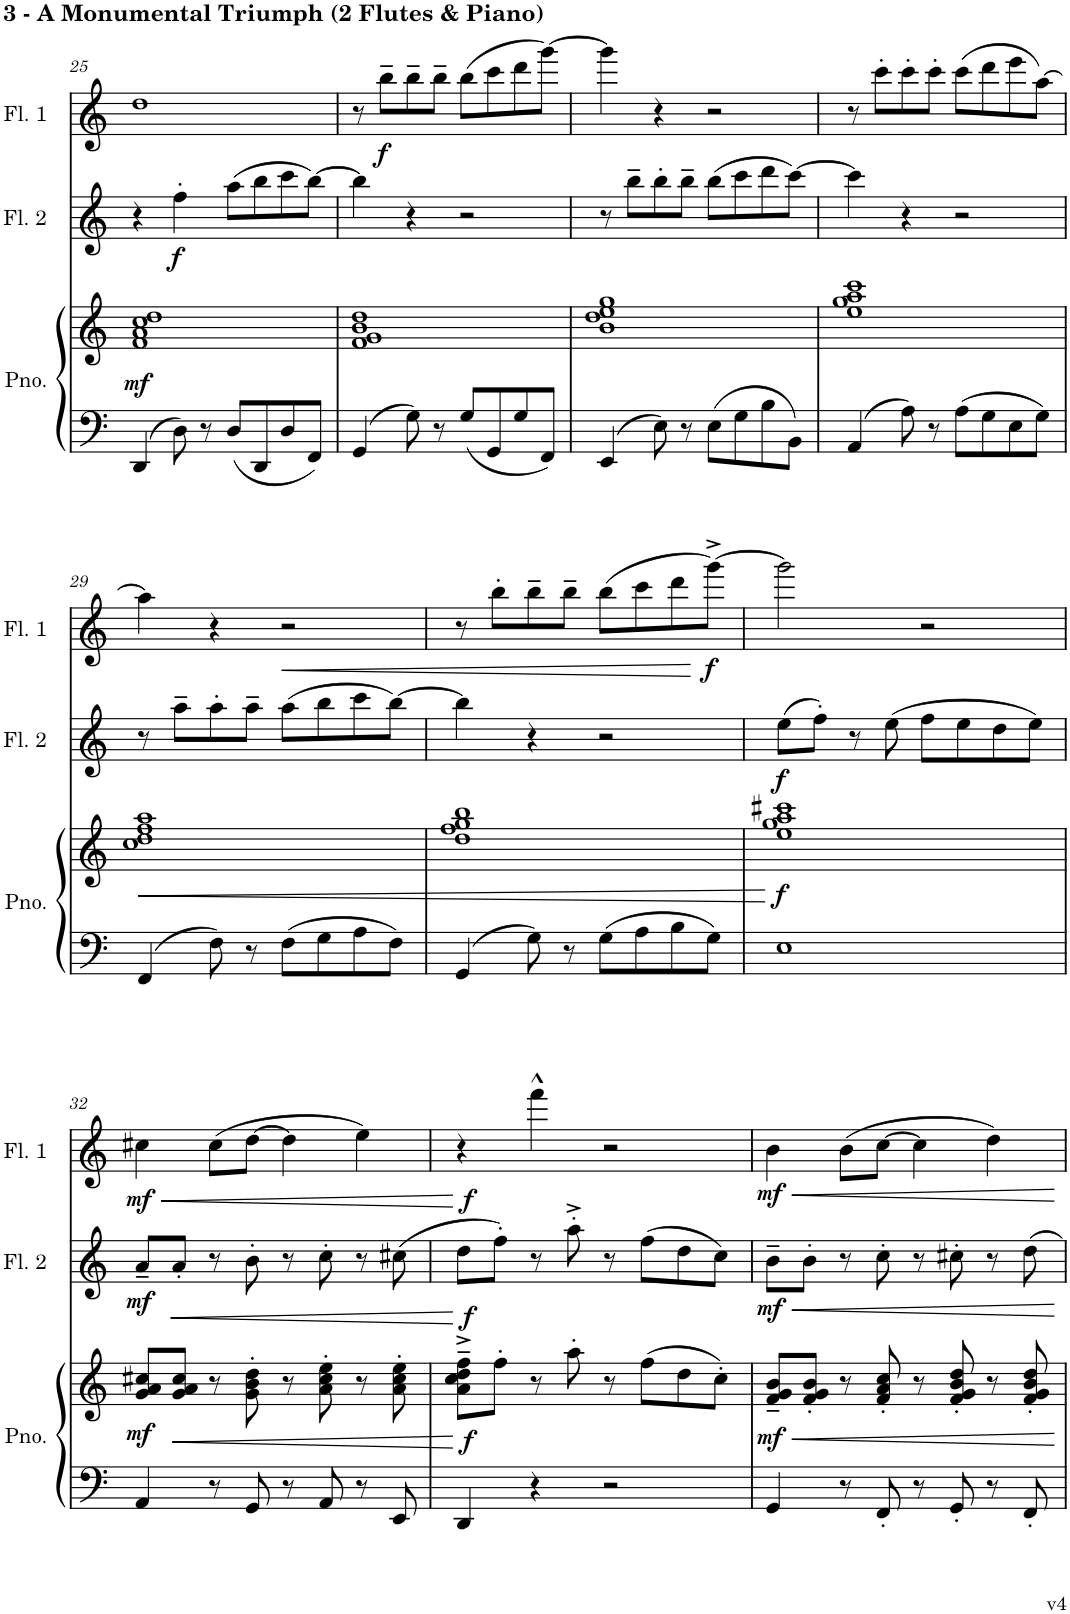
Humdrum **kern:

**kern	**kern	**dynam	**kern	**dynam	**kern	**dynam
*part3	*part3	*part3	*part2	*part2	*part1	*part1
*staff4	*staff3	*staff3/4	*staff2	*staff2	*staff1	*staff1
*I"Piano	*	*	*I"Flute 2	*	*I"Flute 1	*
*I'Pno.	*	*	*I'Fl. 2	*	*I'Fl. 1	*
!!LO:PB:g=z
*clefF4	*clefG2	*	*clefG2	*	*clefG2	*
*k[]	*k[]	*	*k[]	*	*k[]	*
*M4/4	*M4/4	*	*M4/4	*	*M4/4	*
=25	=25	=25	=25	=25	=25	=25
!	!	!LO:DY:b	!	!	!	!
4DD/	1f 1a 1cc 1dd	mf	4r	.	1dd	.
!	!	!	!	!LO:DY:b	!	!
8D\	.	.	4ff'\	f	.	.
8r	.	.	.	.	.	.
8D/L	.	.	(8aa\L	.	.	.
8DD/	.	.	8bb\	.	.	.
8D/	.	.	8ccc\	.	.	.
8FF/J	.	.	[8bb\J)	.	.	.
=26	=26	=26	=26	=26	=26	=26
4GG/	1f 1g 1b 1dd	.	4bb\]	.	8r	.
!	!	!	!	!	!	!LO:DY:b
.	.	.	.	.	8bb~\L	f
8G\	.	.	4r	.	8bb~\	.
8r	.	.	.	.	8bb~\J	.
8G/L	.	.	2r	.	(8bb\L	.
8GG/	.	.	.	.	8ccc\	.
8G/	.	.	.	.	8ddd\	.
8FF/J	.	.	.	.	[8ggg\J)	.
=27	=27	=27	=27	=27	=27	=27
4EE/	1b 1dd 1ee 1gg	.	8r	.	4ggg\]	.
.	.	.	8bb~\L	.	.	.
8E\	.	.	8bb'\	.	4r	.
8r	.	.	8bb~\J	.	.	.
8E\L	.	.	(8bb\L	.	2r	.
8G\	.	.	8ccc\	.	.	.
8B\	.	.	8ddd\	.	.	.
8BB\J	.	.	[8ccc\J)	.	.	.
=28	=28	=28	=28	=28	=28	=28
4AA/	1ee 1gg 1aa 1ccc	.	4ccc\]	.	8r	.
.	.	.	.	.	8ccc'\L	.
8A\	.	.	4r	.	8ccc'\	.
8r	.	.	.	.	8ccc'\J	.
8A\L	.	.	2r	.	(8ccc\L	.
8G\	.	.	.	.	8ddd\	.
8E\	.	.	.	.	8eee\	.
8G\J	.	.	.	.	[8aa\J)	.
!!LO:LB:g=z
=29	=29	=29	=29	=29	=29	=29
!	!	!LO:HP:b	!	!	!	!
4FF/	1cc 1dd 1ff 1aa	<	8r	.	4aa\]	.
.	.	.	8aa~\L	.	.	.
8F\	.	.	8aa'\	.	4r	.
8r	.	.	8aa~\J	.	.	.
!	!	!	!	!	!	!LO:HP:b
8F\L	.	.	(8aa\L	.	2r	<
8G\	.	.	8bb\	.	.	.
8A\	.	.	8ccc\	.	.	.
8F\J	.	.	[8bb\J)	.	.	.
=30	=30	=30	=30	=30	=30	=30
4GG/	1dd 1ff 1gg 1bb	.	4bb\]	.	8r	.
.	.	.	.	.	8bb'\L	.
8G\	.	.	4r	.	8bb~\	.
8r	.	.	.	.	8bb~\J	.
8G\L	.	.	2r	.	(8bb\L	.
8A\	.	.	.	.	8ccc\	.
8B\	.	.	.	.	8ddd\	.
!	!	!	!	!	!	!LO:DY:n=1:b
8G\J	.	.	.	.	[8ggg^\J)	[ f
.	.	[	.	.	.	.
=31	=31	=31	=31	=31	=31	=31
!	!	!LO:DY:b	!	!LO:DY:b	!	!
1E	1ee 1gg 1aa 1ccc#X	f	(8ee\L	f	2ggg\]	.
.	.	.	8ff'\J)	.	.	.
.	.	.	8r	.	.	.
.	.	.	(8ee\	.	.	.
.	.	.	8ff\L	.	2r	.
.	.	.	8ee\	.	.	.
.	.	.	8dd\	.	.	.
.	.	.	8ee\J)	.	.	.
!!LO:LB:g=z
=32	=32	=32	=32	=32	=32	=32
!	!	!LO:DY:b	!	!LO:DY:b	!	!LO:HP:b
!	!	!	!	!	!	!LO:DY:n=1:b
4AA/	8g/ 8a/ 8cc#X/L	mf	8a~/L	mf	4cc#X\	< mf
!	!	!LO:HP:b	!	!LO:HP:b	!	!
.	8g/ 8a/ 8cc#/J	<	8a'/J	<	.	.
8r	8r	.	8r	.	(8cc#\L	.
8GG/	8g\' 8b\' 8dd\'	.	8b'\	.	[8dd\J	.
8r	8r	.	8r	.	4dd\]	.
8AA/	8a\' 8cc#\' 8ee\'	.	8cc'\	.	.	.
8r	8r	.	8r	.	4ee\)	.
8EE/	8a\' 8cc#\' 8ee\'	.	(8cc#X\	.	.	.
.	.	[	.	[	.	[
=33	=33	=33	=33	=33	=33	=33
!	!	!LO:DY:b	!	!LO:DY:b	!	!LO:DY:b
4DD/	8a\~^ 8cc\~^ 8dd\~^ 8ff\~^L	f	8dd\L	f	4r	f
.	8ff'\J	.	8ff'\J)	.	.	.
4r	8r	.	8r	.	4fff^^\	.
.	8aa'\	.	8aa'^\	.	.	.
2r	8r	.	8r	.	2r	.
.	(8ff\L	.	(8ff\L	.	.	.
.	8dd\	.	8dd\	.	.	.
.	8cc'\J)	.	8cc\J)	.	.	.
=34	=34	=34	=34	=34	=34	=34
!	!	!LO:HP:b	!	!LO:HP:b	!	!LO:HP:b
!	!	!LO:DY:n=1:b	!	!LO:DY:n=1:b	!	!LO:DY:n=1:b
4GG/	8f/~ 8g/~ 8b/~L	< mf	8b~\L	< mf	4b\	< mf
.	8f/' 8g/' 8b/'J	.	8b'\J	.	.	.
8r	8r	.	8r	.	(8b\L	.
8FF'/	8f/' 8a/' 8cc/'	.	8cc'\	.	[8cc\J	.
8r	8r	.	8r	.	4cc\]	.
8GG'/	8f/' 8g/' 8b/' 8dd/'	.	8cc#X'\	.	.	.
8r	8r	.	8r	.	4dd\)	.
8FF'/	8f/' 8g/' 8b/' 8dd/'	.	8dd\	.	.	.
.	.	[	.	[	.	[
=	=	=	=	=	=	=
*-	*-	*-	*-	*-	*-	*-
